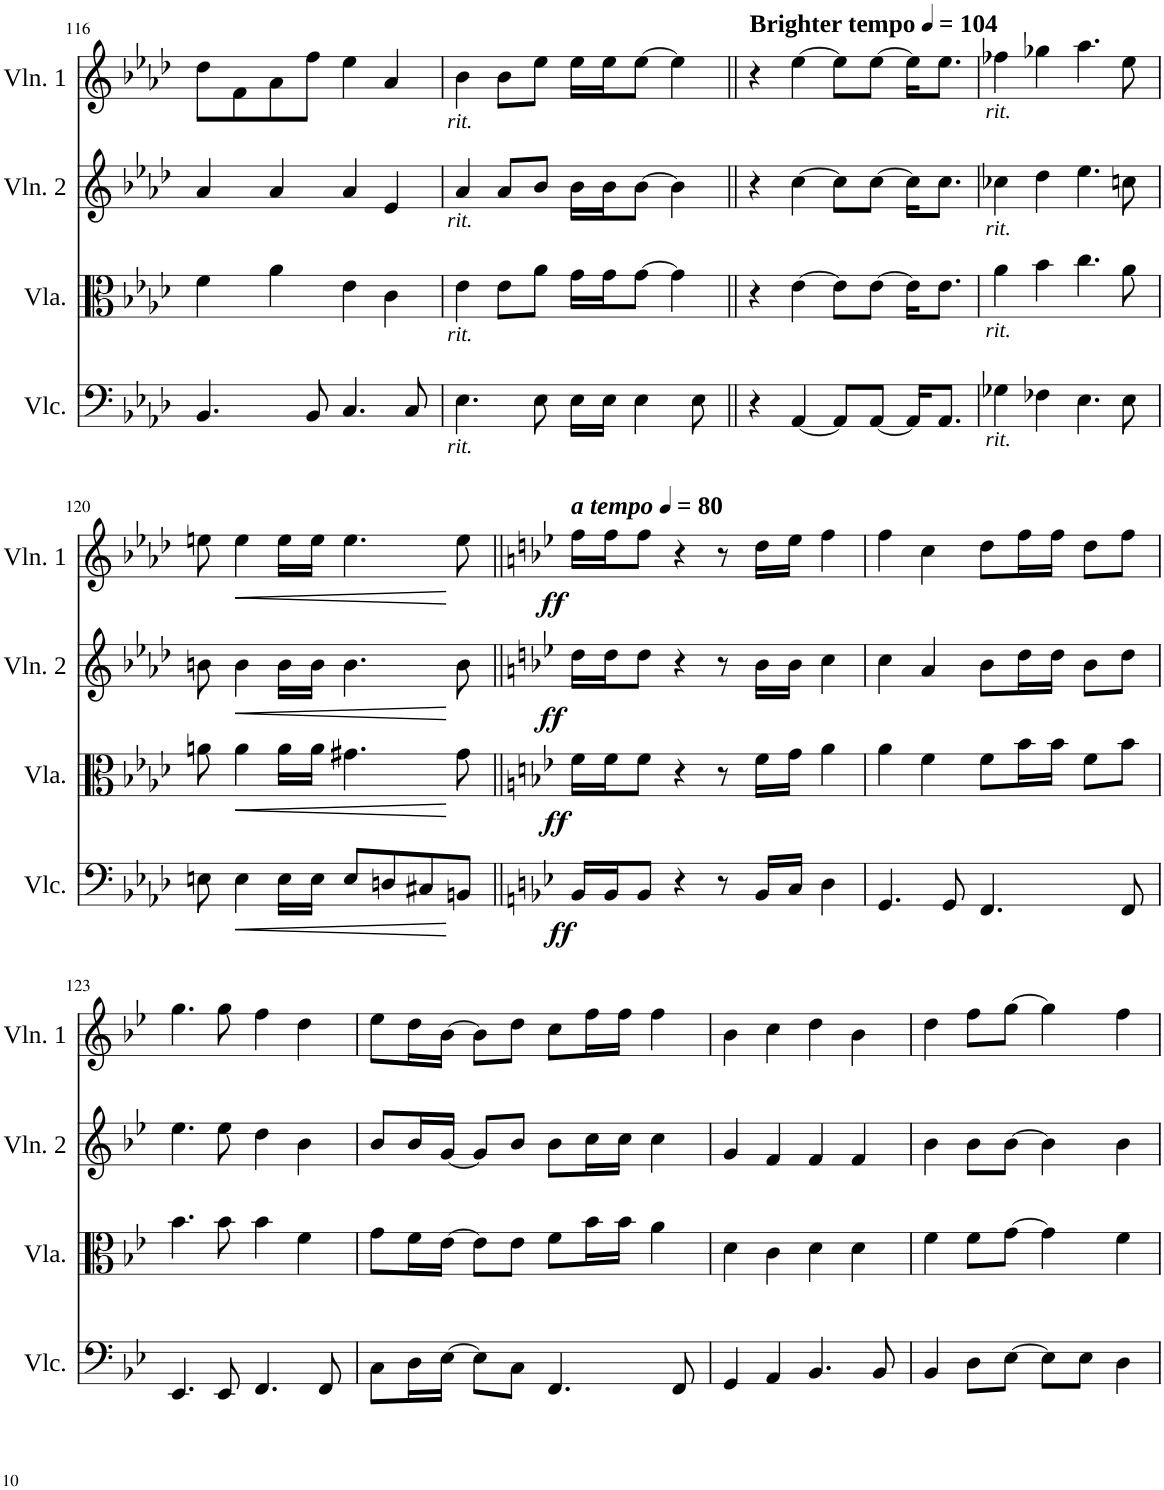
**kern	**dynam	**kern	**dynam	**kern	**dynam	**kern	**dynam
*part4	*part4	*part3	*part3	*part2	*part2	*part1	*part1
*staff4	*staff4	*staff3	*staff3	*staff2	*staff2	*staff1	*staff1
*I"Cello	*	*I"Viola	*	*I"Violin 2	*	*I"Violin 1	*
*	*	*I'Vla.	*	*I'Vln. 2	*	*I'Vln. 1	*
!!LO:PB:g=z
*clefF4	*	*clefC3	*	*clefG2	*	*clefG2	*
*k[b-e-a-d-]	*	*k[b-e-a-d-]	*	*k[b-e-a-d-]	*	*k[b-e-a-d-]	*
*M4/4	*	*M4/4	*	*M4/4	*	*M4/4	*
=116	=116	=116	=116	=116	=116	=116	=116
4.BB-/	.	4f\	.	4a-/	.	8dd-\L	.
.	.	.	.	.	.	8f\	.
.	.	4a-\	.	4a-/	.	8a-\	.
8BB-/	.	.	.	.	.	8ff\J	.
4.C/	.	4e-\	.	4a-/	.	4ee-\	.
.	.	4c\	.	4e-/	.	4a-/	.
8C/	.	.	.	.	.	.	.
=117	=117	=117	=117	=117	=117	=117	=117
!	!	!	!	!	!	!LO:TX:b:i:t=rit.	!
!	!	!	!	!LO:TX:b:i:t=rit.	!	!	!
!	!	!LO:TX:b:i:t=rit.	!	!	!	!	!
!LO:TX:b:i:t=rit.	!	!	!	!	!	!	!
4.E-\	.	4e-\	.	4a-/	.	4b-\	.
.	.	8e-\L	.	8a-/L	.	8b-\L	.
8E-\	.	8a-\J	.	8b-/J	.	8ee-\J	.
16E-\LL	.	16g\LL	.	16b-\LL	.	16ee-\LL	.
16E-\JJ	.	16g\J	.	16b-\J	.	16ee-\J	.
4E-\	.	[8g\J	.	[8b-\J	.	[8ee-\J	.
.	.	4g\]	.	4b-\]	.	4ee-\]	.
8E-\	.	.	.	.	.	.	.
=118||	=118||	=118||	=118||	=118||	=118||	=118||	=118||
*	*	*	*	*	*	*MM104	*
!	!	!	!	!	!	!LO:TX:a:B:t=Brighter tempo	!
4r	.	4r	.	4r	.	4r	.
[4AA-/	.	[4e-\	.	[4cc\	.	[4ee-\	.
8AA-/L]	.	8e-\L]	.	8cc\L]	.	8ee-\L]	.
[8AA-/J	.	[8e-\J	.	[8cc\J	.	[8ee-\J	.
16AA-/KL]	.	16e-\KL]	.	16cc\KL]	.	16ee-\KL]	.
8.AA-/J	.	8.e-\J	.	8.cc\J	.	8.ee-\J	.
=119	=119	=119	=119	=119	=119	=119	=119
!	!	!	!	!	!	!LO:TX:b:i:t=rit.	!
!	!	!	!	!LO:TX:b:i:t=rit.	!	!	!
!	!	!LO:TX:b:i:t=rit.	!	!	!	!	!
!LO:TX:b:i:t=rit.	!	!	!	!	!	!	!
4G-X\	.	4a-\	.	4cc-X\	.	4ff-X\	.
4F-X\	.	4b-\	.	4dd-\	.	4gg-X\	.
4.E-\	.	4.cc\	.	4.ee-\	.	4.aa-\	.
8E-\	.	8a-\	.	8ccn\	.	8ee-\	.
!!LO:LB:g=z
=120	=120	=120	=120	=120	=120	=120	=120
8En\	.	8an\	.	8bn\	.	8een\	.
!	!LO:HP:b	!	!LO:HP:b	!	!LO:HP:b	!	!LO:HP:b
4E\	<	4a\	<	4b\	<	4ee\	<
16E\LL	.	16a\LL	.	16b\LL	.	16ee\LL	.
16E\JJ	.	16a\JJ	.	16b\JJ	.	16ee\JJ	.
8E/L	.	4.g#X\	.	4.b\	.	4.ee\	.
8Dn/	.	.	.	.	.	.	.
8C#X/	.	.	.	.	.	.	.
8BBn/J	[	8g#\	[	8b\	[	8ee\	[
=121||	=121||	=121||	=121||	=121||	=121||	=121||	=121||
*k[b-e-]	*	*k[b-e-]	*	*k[b-e-]	*	*k[b-e-]	*
*	*	*	*	*	*	*MM80	*
!	!	!	!	!	!	!LO:TX:a:Bi:t=a tempo	!
!	!LO:DY:b	!	!LO:DY:b	!	!LO:DY:b	!	!LO:DY:b
16BB-/LL	ff	16f\LL	ff	16dd\LL	ff	16ff\LL	ff
16BB-/J	.	16f\J	.	16dd\J	.	16ff\J	.
8BB-/J	.	8f\J	.	8dd\J	.	8ff\J	.
4r	.	4r	.	4r	.	4r	.
8r	.	8r	.	8r	.	8r	.
16BB-/LL	.	16f\LL	.	16b-\LL	.	16dd\LL	.
16C/JJ	.	16g\JJ	.	16b-\JJ	.	16ee-\JJ	.
4D\	.	4a\	.	4cc\	.	4ff\	.
=122	=122	=122	=122	=122	=122	=122	=122
4.GG/	.	4a\	.	4cc\	.	4ff\	.
.	.	4f\	.	4a/	.	4cc\	.
8GG/	.	.	.	.	.	.	.
4.FF/	.	8f\L	.	8b-\L	.	8dd\L	.
.	.	16b-\L	.	16dd\L	.	16ff\L	.
.	.	16b-\JJ	.	16dd\JJ	.	16ff\JJ	.
.	.	8f\L	.	8b-\L	.	8dd\L	.
8FF/	.	8b-\J	.	8dd\J	.	8ff\J	.
!!LO:LB:g=z
=123	=123	=123	=123	=123	=123	=123	=123
4.EE-/	.	4.b-\	.	4.ee-\	.	4.gg\	.
8EE-/	.	8b-\	.	8ee-\	.	8gg\	.
4.FF/	.	4b-\	.	4dd\	.	4ff\	.
.	.	4f\	.	4b-\	.	4dd\	.
8FF/	.	.	.	.	.	.	.
=124	=124	=124	=124	=124	=124	=124	=124
8C\L	.	8g\L	.	8b-/L	.	8ee-\L	.
16D\L	.	16f\L	.	16b-/L	.	16dd\L	.
[16E-\JJ	.	[16e-\JJ	.	[16g/JJ	.	[16b-\JJ	.
8E-\L]	.	8e-\L]	.	8g/L]	.	8b-\L]	.
8C\J	.	8e-\J	.	8b-/J	.	8dd\J	.
4.FF/	.	8f\L	.	8b-\L	.	8cc\L	.
.	.	16b-\L	.	16cc\L	.	16ff\L	.
.	.	16b-\JJ	.	16cc\JJ	.	16ff\JJ	.
.	.	4a\	.	4cc\	.	4ff\	.
8FF/	.	.	.	.	.	.	.
=125	=125	=125	=125	=125	=125	=125	=125
4GG/	.	4d\	.	4g/	.	4b-\	.
4AA/	.	4c\	.	4f/	.	4cc\	.
4.BB-/	.	4d\	.	4f/	.	4dd\	.
.	.	4d\	.	4f/	.	4b-\	.
8BB-/	.	.	.	.	.	.	.
=126	=126	=126	=126	=126	=126	=126	=126
4BB-/	.	4f\	.	4b-\	.	4dd\	.
8D\L	.	8f\L	.	8b-\L	.	8ff\L	.
[8E-\J	.	[8g\J	.	[8b-\J	.	[8gg\J	.
8E-\L]	.	4g\]	.	4b-\]	.	4gg\]	.
8E-\J	.	.	.	.	.	.	.
4D\	.	4f\	.	4b-\	.	4ff\	.
=	=	=	=	=	=	=	=
*-	*-	*-	*-	*-	*-	*-	*-
